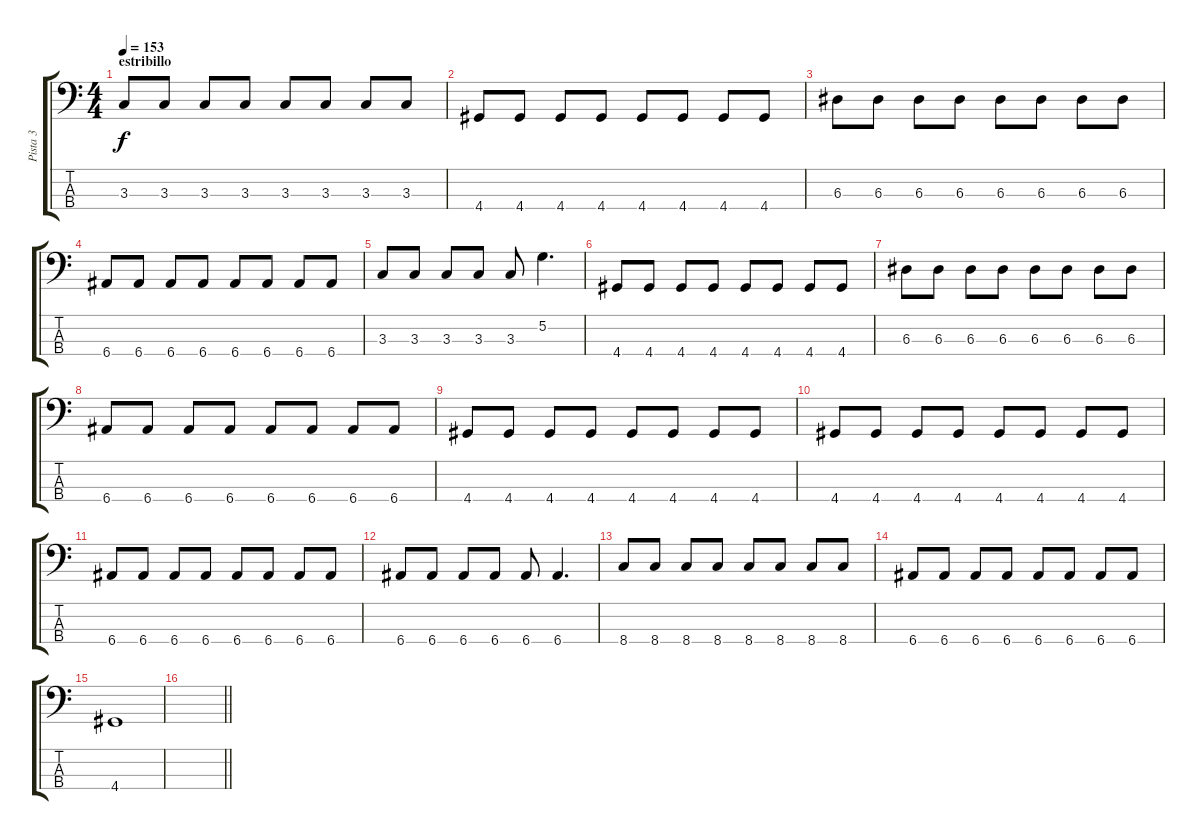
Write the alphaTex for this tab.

\track ("Pista 3" "Pista 3") {instrument electricbassfinger}
\staff {score tabs}
\tuning (G2 D2 A1 E1) {hide}
\ts (4 4)
\section ("" "estribillo")
\tempo 153
\clef f4
\ks c
3.3.8{dy f} 3.3.8 3.3.8 3.3.8 3.3.8 3.3.8 3.3.8 3.3.8 |
4.4.8 4.4.8 4.4.8 4.4.8 4.4.8 4.4.8 4.4.8 4.4.8 |
6.3.8 6.3.8 6.3.8 6.3.8 6.3.8 6.3.8 6.3.8 6.3.8 |
6.4.8 6.4.8 6.4.8 6.4.8 6.4.8 6.4.8 6.4.8 6.4.8 |
3.3.8 3.3.8 3.3.8 3.3.8 3.3.8 5.2.4{d} |
4.4.8 4.4.8 4.4.8 4.4.8 4.4.8 4.4.8 4.4.8 4.4.8 |
6.3.8 6.3.8 6.3.8 6.3.8 6.3.8 6.3.8 6.3.8 6.3.8 |
6.4.8 6.4.8 6.4.8 6.4.8 6.4.8 6.4.8 6.4.8 6.4.8 |
4.4.8 4.4.8 4.4.8 4.4.8 4.4.8 4.4.8 4.4.8 4.4.8 |
4.4.8 4.4.8 4.4.8 4.4.8 4.4.8 4.4.8 4.4.8 4.4.8 |
6.4.8 6.4.8 6.4.8 6.4.8 6.4.8 6.4.8 6.4.8 6.4.8 |
6.4.8 6.4.8 6.4.8 6.4.8 6.4.8 6.4.4{d} |
8.4.8 8.4.8 8.4.8 8.4.8 8.4.8 8.4.8 8.4.8 8.4.8 |
6.4.8 6.4.8 6.4.8 6.4.8 6.4.8 6.4.8 6.4.8 6.4.8 |
4.4.1 |
\barLineRight lightlight
